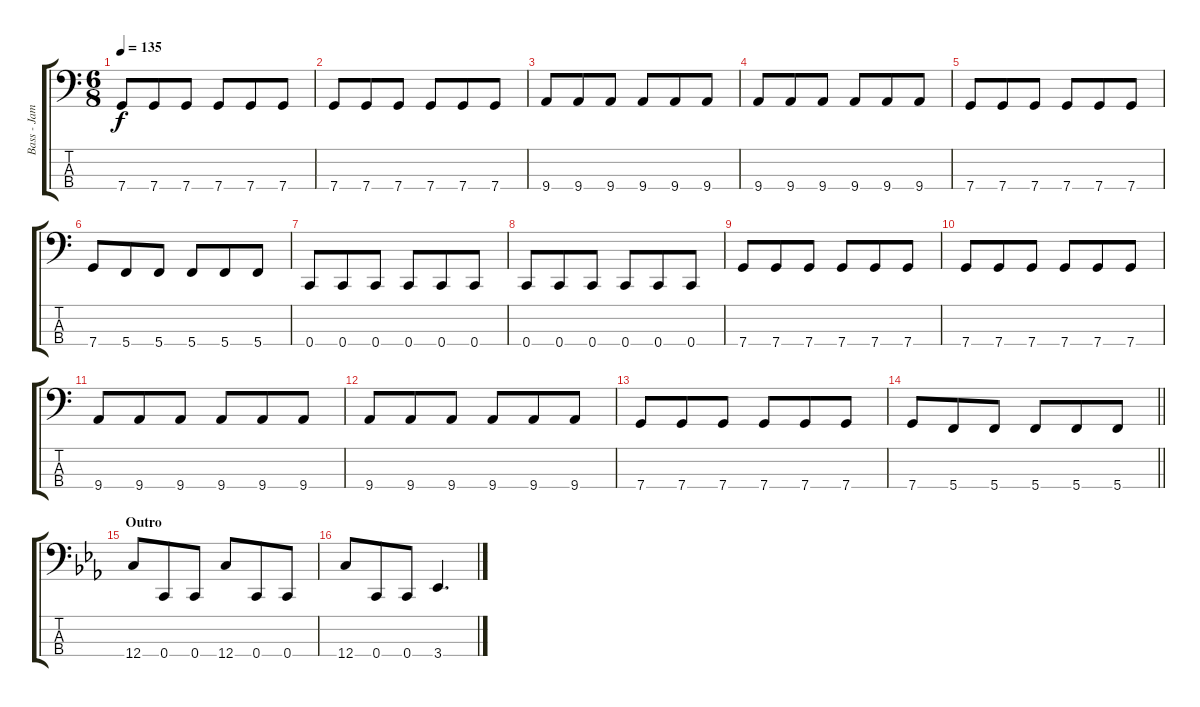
\track ("Bass - James Johnston" "Bass - Jam") {instrument electricbassfinger}
\staff {score tabs}
\tuning (F2 C2 G1 C1) {hide}
\ts (6 8)
\tempo 135
\clef f4
\ks c
7.4.8{dy f} 7.4.8 7.4.8 7.4.8 7.4.8 7.4.8 |
7.4.8 7.4.8 7.4.8 7.4.8 7.4.8 7.4.8 |
9.4.8 9.4.8 9.4.8 9.4.8 9.4.8 9.4.8 |
9.4.8 9.4.8 9.4.8 9.4.8 9.4.8 9.4.8 |
7.4.8 7.4.8 7.4.8 7.4.8 7.4.8 7.4.8 |
7.4.8 5.4.8 5.4.8 5.4.8 5.4.8 5.4.8 |
0.4.8 0.4.8 0.4.8 0.4.8 0.4.8 0.4.8 |
0.4.8 0.4.8 0.4.8 0.4.8 0.4.8 0.4.8 |
7.4.8 7.4.8 7.4.8 7.4.8 7.4.8 7.4.8 |
7.4.8 7.4.8 7.4.8 7.4.8 7.4.8 7.4.8 |
9.4.8 9.4.8 9.4.8 9.4.8 9.4.8 9.4.8 |
9.4.8 9.4.8 9.4.8 9.4.8 9.4.8 9.4.8 |
7.4.8 7.4.8 7.4.8 7.4.8 7.4.8 7.4.8 |
\barLineRight lightlight
7.4.8 5.4.8 5.4.8 5.4.8 5.4.8 5.4.8 |
\section ("" "Outro")
\ks cminor
12.4.8 0.4.8 0.4.8 12.4.8 0.4.8 0.4.8 |
12.4.8 0.4.8 0.4.8 3.4.4{d}
